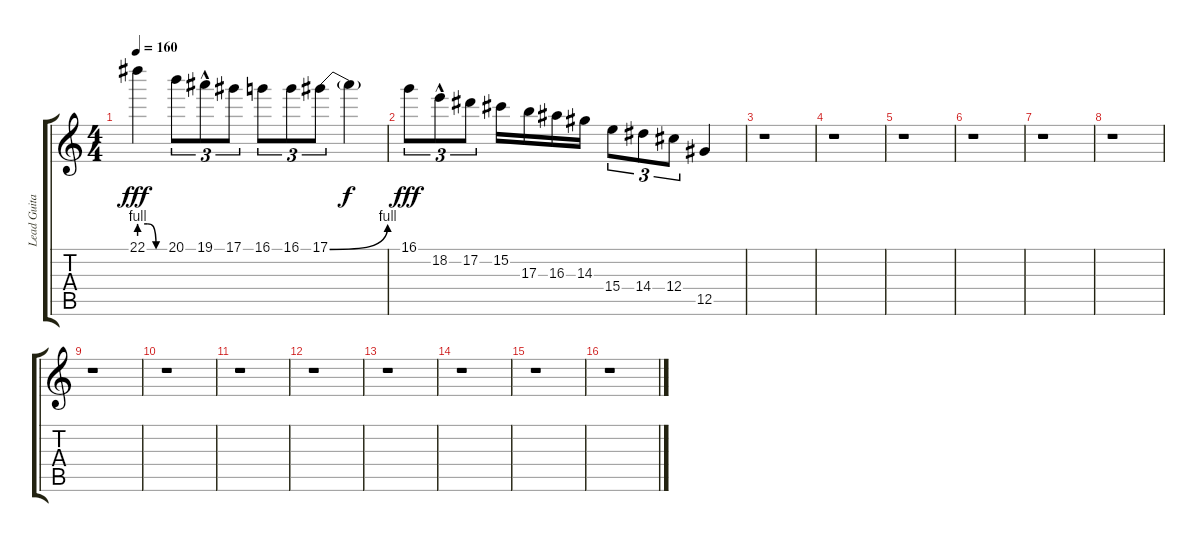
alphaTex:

\track ("Lead Guitar" "Lead Guita") {instrument overdrivenguitar}
\staff {score tabs}
\tuning (Eb4 Bb3 Gb3 Db3 Ab2 Eb2) {hide}
\ts (4 4)
\tempo 160
\clef g2
\ks c
22.1{be (custom 0 4 20 4 40 0 60 0)}.4{dy fff} 20.1.8{tu (3 2)} 19.1{hac}.8{tu (3 2)} 17.1.8{tu (3 2)} 16.1.8{tu (3 2)} 16.1.8{tu (3 2)} 17.1{be (bend 0 0 60 4)}.8{tu (3 2)} 17.1{t}.4{dy f} |
16.1.8{tu (3 2) dy fff} 18.2{hac}.8{tu (3 2)} 17.2.8{tu (3 2)} 15.2.16 17.3.16 16.3.16 14.3.16 15.4.8{tu (3 2)} 14.4.8{tu (3 2)} 12.4.8{tu (3 2)} 12.5.4 |
r.1 |
r.1 |
r.1 |
r.1 |
r.1 |
r.1 |
r.1 |
r.1 |
r.1 |
r.1 |
r.1 |
r.1 |
r.1 |
r.1
